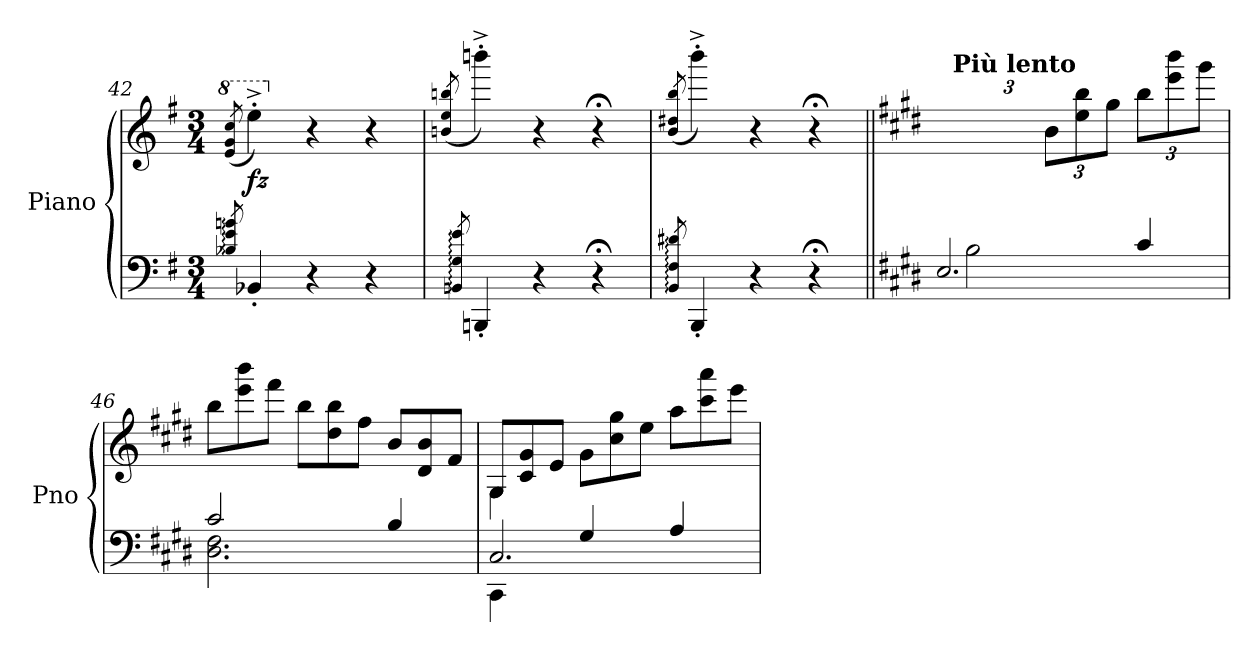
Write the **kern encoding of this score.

**kern	**kern	**dynam
*part1	*part1	*part1
*staff2	*staff1	*staff1/2
*I"Piano	*	*
*I'Pno	*	*
!!LO:PB:g=z
*clefF4	*clefG2	*
*k[f#]	*k[f#]	*
*M3/4	*M3/4	*
*	*8va	*
=42	=42	=42
8qB-X/: 8qe/: 8qgn/:	(8qee/ 8qgg/ 8qccc/	.
!	!	!LO:DY:b
4BB-X'/	4eee'^\)	fz
*	*X8va	*
4r	4r	.
4r	4r	.
=43	=43	=43
8qBBn/: 8qG/: 8qe/:	(>8qbn/ 8qee/ 8qbbn/	.
4BBBn'/	4bbbn'^\)	.
4r	4r	.
4r;<	4r;<	.
=44	=44	=44
8qBB/: 8qF#/: 8qd#X/:	(>8qb/ 8qdd#X/ 8qbb/	.
4BBB'/	4bbb'^\)	.
4r	4r	.
4r;<	4r;<	.
=45||	=45||	=45||
*k[f#c#g#d#]	*k[f#c#g#d#]	*
*Xbrackettup	*	*
*	*MM168	*
*^	*	*
*	*^	*	*
!	!	!	!LO:TX:a:B:t=Più lento	!
!	!	!	!	!LO:DY:a=2
!	!	!	!	!LO:DY:n=1:a
(12B/Lyy	2B\	2.E	12ryy	other-dynamics other-dynamics
6ryy	.	.	12e/ 12b/	.
.	.	.	12g#/J	.
*	*	*	*Xbrackettup	*
2ryy	.	.	12b\L	.
.	.	.	12ee\ 12bb\	.
.	.	.	12gg#\J	.
.	4c#/	.	12bb\L	.
.	.	.	12eee\ 12bbb\	.
.	.	.	12ggg#\J	.
*	*v	*v	*	*
=46	=46	=46	=46
*	*	*Xtuplet	*
2c#/	2.D#\ 2.F#\	12bb\L	.
.	.	12eee\ 12bbb\	.
.	.	12fff#\J	.
.	.	12bb\L	.
.	.	12dd#\ 12bb\	.
.	.	12ff#\J	.
4B/	.	12b/L	.
.	.	12d#/ 12b/	.
.	.	12f#/J)	.
!!LO:LB:g=z
=47	=47	=47	=47
*	*^	*^	*
4ryy	2.C#/	4CC#\	12G#/L	4G#\	.
.	.	.	12c#/ 12g#/	.	.
.	.	.	12e/J	.	.
2ryy	.	4G#/	12g#\L	2ryy	.
.	.	.	12cc#\ 12gg#\	.	.
.	.	.	12ee\J	.	.
.	.	4A/	12aa\L	.	.
.	.	.	12ccc#\ 12aaa\	.	.
.	.	.	12eee\J	.	.
*v	*v	*v	*	*	*
*	*v	*v	*
=	=	=
*-	*-	*-
